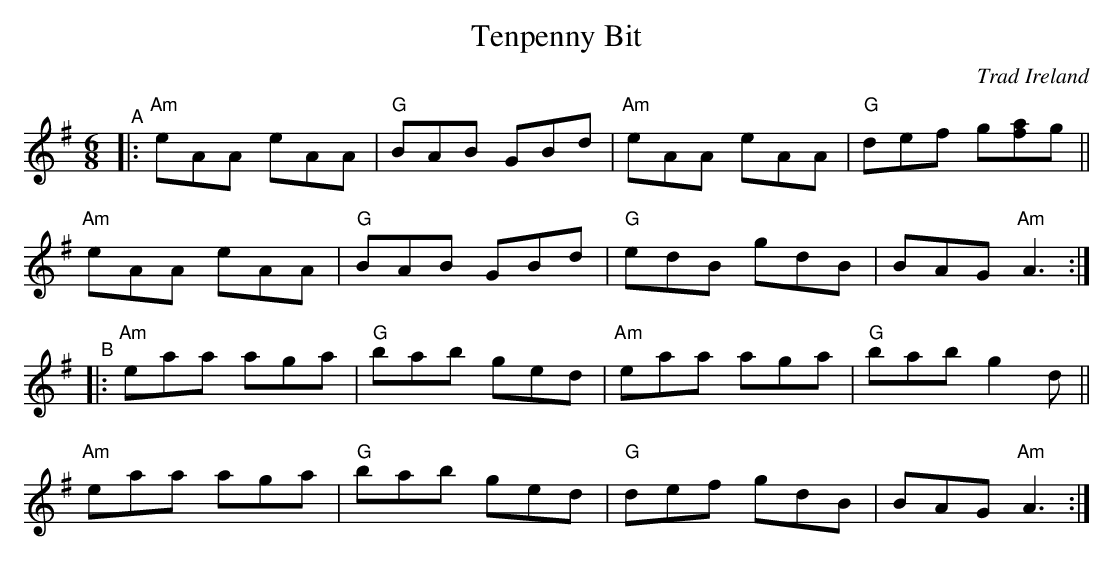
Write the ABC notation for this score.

X:1
T: Tenpenny Bit
O: Trad Ireland
M: 6/8
L: 1/8
K: ADor
"^A"|:\
"Am"eAA eAA | "G"BAB GBd | "Am"eAA eAA | "G"def g[af]g ||
"Am"eAA eAA | "G"BAB GBd | "G"edB  gdB |    BAG "Am"A3 :|
"^B"|:\
"Am"eaa aga | "G"bab ged | "Am"eaa aga | "G"bab    g2d ||
"Am"eaa aga | "G"bab ged |  "G"def gdB |    BAG "Am"A3 :|
